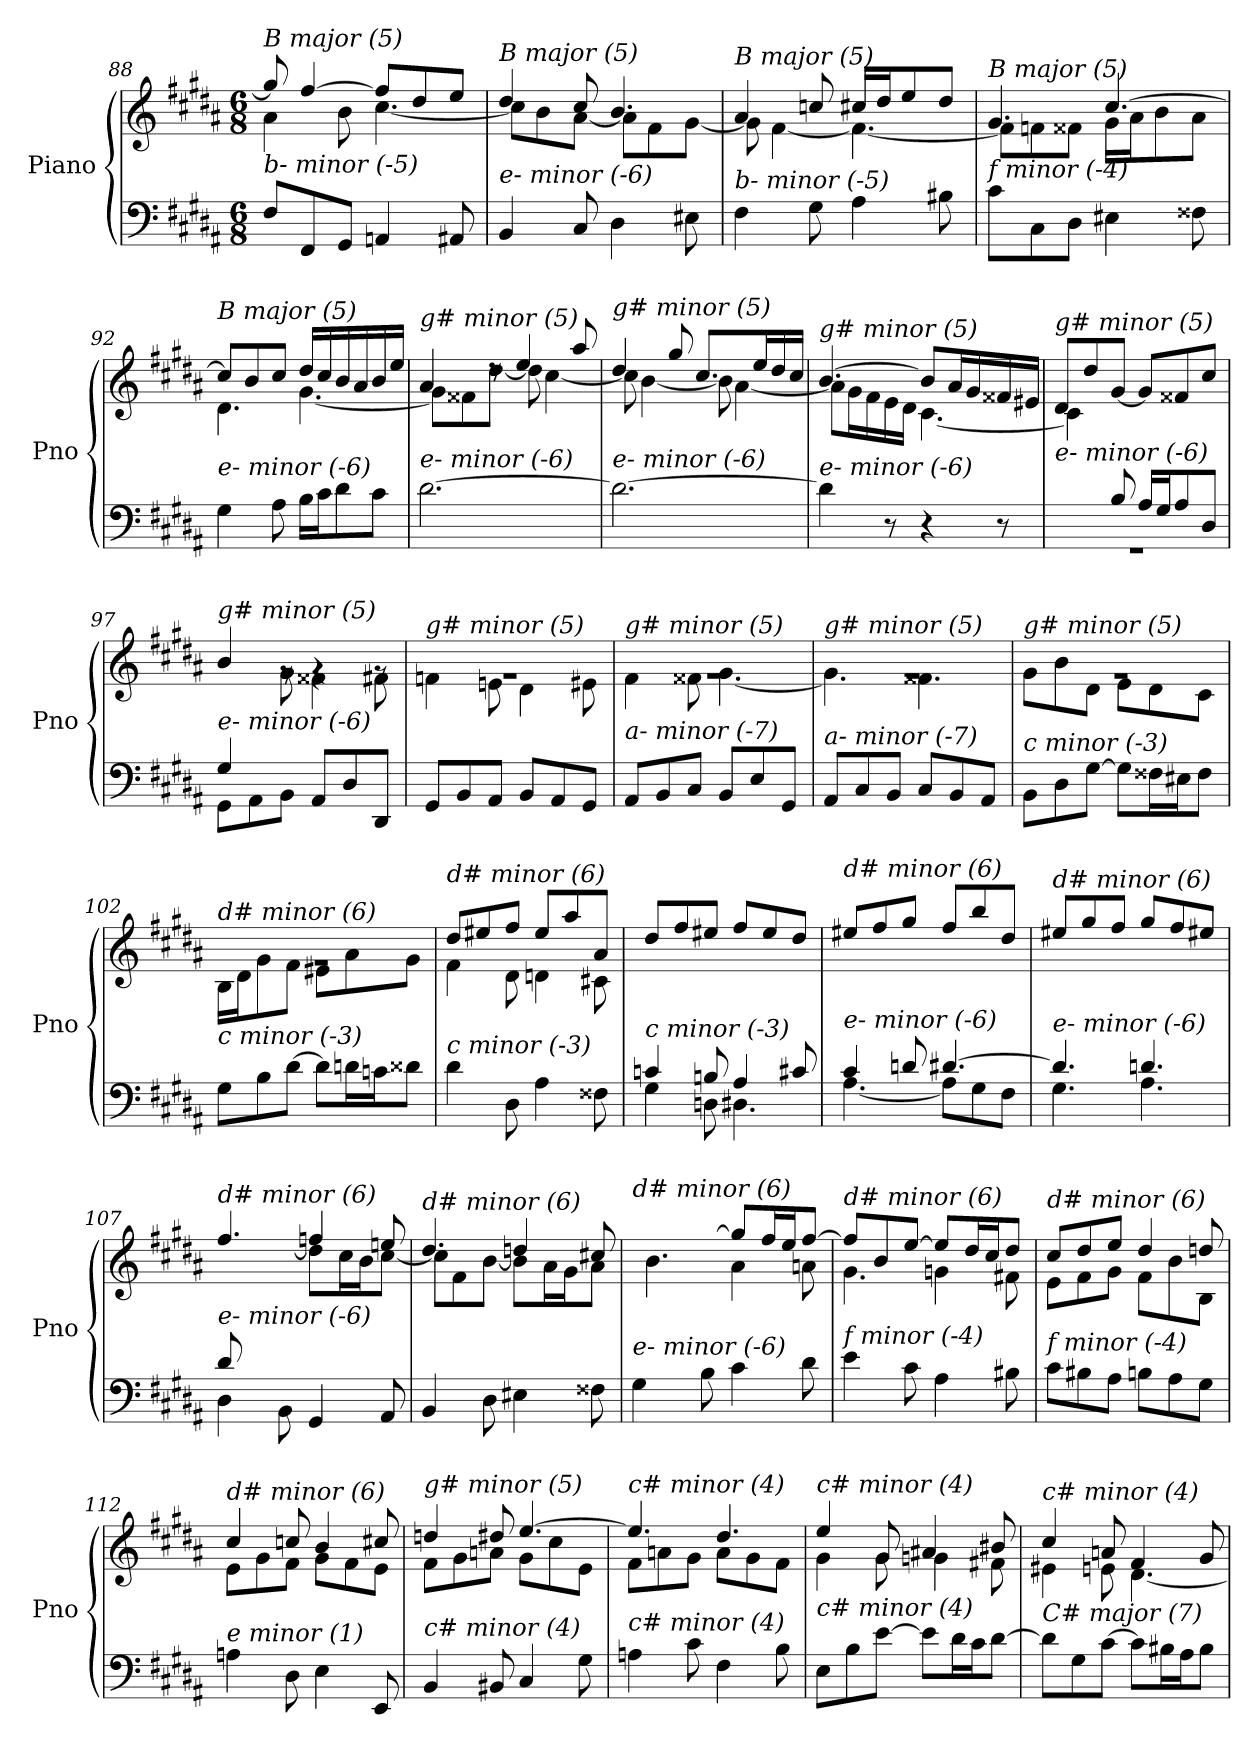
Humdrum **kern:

**kern	**kern
*part1	*part1
*staff2	*staff1
*I"Piano	*
*I'Pno	*
*clefF4	*clefG2
*k[f#c#g#d#a#]	*k[f#c#g#d#a#]
*M6/8	*M6/8
=88	=88
*	*^
!	!LO:TX:i:t=B major (5)	!
!LO:TX:i:t=b- minor (-5)	!	!
8F#/L	8gg#/]	4a#\
8FF#/	[4ff#/	.
8GG#/J	.	8b\
4AAn/	8ff#/L]	[4.cc#\
.	8dd#/	.
8AA#X/	8ee/J	.
=89	=89	=89
!	!LO:TX:i:t=B major (5)	!
!LO:TX:i:t=e- minor (-6)	!	!
4BB/	4dd#/	8cc#\L]
.	.	8b\
8C#/	8cc#/	[8a#\J
4D#\	4.b/	8a#\L]
.	.	8f#\
8E#Xi\	.	[8g#\J
=90	=90	=90
!	!LO:TX:i:t=B major (5)	!
!LO:TX:i:t=b- minor (-5)	!	!
4F#\	4a#/	8g#\]
.	.	[4f#\
8G#\	8ccnj/	.
4A#\	16cc#/LL	4.f#\_
.	16dd#/J	.
.	8ee/	.
8B#Xi\	8dd#/J	.
!!LO:PB:g=z	!!
=91	=91	=91
!	!LO:TX:i:t=B major (5)	!
!LO:TX:i:t=f minor (-4)	!	!
8c#\L	4.g#/	8f#\L]
8C#\	.	8fnj\
8D#\J	.	8f##X\J
4E#Xi\	[4.cc#/	16g#\LL
.	.	16a#\J
.	.	8b\
8F##X\	.	8a#\J
=92	=92	=92
!	!LO:TX:i:t=B major (5)	!
!LO:TX:i:t=e- minor (-6)	!	!
4G#\	8cc#/L]	4.d#\
.	8b/	.
8A#\	8cc#/J	.
16B\LL	16dd#/LL	[4.g#\
16c#\J	16cc#/	.
8d#\	16b/	.
.	16a#/	.
8c#\J	16b/	.
.	16ee/JJ	.
=93	=93	=93
!	!LO:TX:i:t=g# minor (5)	!
!LO:TX:i:t=e- minor (-6)	!	!
[2.d#\	4a#/	8g#\L]
.	.	8f##X\
.	8rdd	[8dd#\J
.	4ee/	8dd#\]
.	.	[4cc#\
.	8aa#/	.
=94	=94	=94
!	!LO:TX:i:t=g# minor (5)	!
!LO:TX:i:t=e- minor (-6)	!	!
2.d#\_	4dd#/	8cc#\]
.	.	[4b\
.	8gg#/	.
.	8.cc#/L	8b\]
.	.	[4a#\
.	16ee/L	.
.	16dd#/	.
.	16cc#/JJ	.
!!LO:LB:g=z	!!
=95	=95	=95
!	!LO:TX:i:t=g# minor (5)	!
!LO:TX:i:t=e- minor (-6)	!	!
4d#\]	[4.b/	8a#\L]
.	.	16g#\L
.	.	16f#\
8r	.	16e\
.	.	16d#\JJ
4r	8b/L]	[4.c#\
.	16a#/L	.
.	16g#/	.
8r	16f##X/	.
.	16e#Xi/JJ	.
=96	=96	=96
*^	*	*
!	!	!LO:TX:i:t=g# minor (5)	!
!LO:TX:i:t=e- minor (-6)	!	!	!
4ryy	2.rGG	8d#/L	4c#\]
.	.	8dd#/	.
8B/	.	[8g#/J	2ryy
16A#/LL	.	8g#/L]	.
16G#/J	.	.	.
8A#/	.	8f##X/	.
8D#/J	.	8cc#/J	.
=97	=97	=97	=97
!	!	!LO:TX:i:t=g# minor (5)	!
!LO:TX:i:t=e- minor (-6)	!	!	!
4G#/	8GG#\L	4b/	4ryy
.	8AA#\	.	.
2ryy	8BB\J	8rg	8g#\
.	8AA#/L	4rg	4f##X\
.	8D#/	.	.
.	8DD#/J	8rg	8f#X\
=98	=98	=98	=98
!	!	!LO:TX:i:t=g# minor (5)	!
!LO:TX:i:t=e- minor (-6)	!	!	!
*v	*v	*	*
8GG#/L	2.rg	4fnj\
8BB/	.	.
8AA#/J	.	8en\
8BB/L	.	4d#\
8AA#/	.	.
8GG#/J	.	8e#Xi\
=99	=99	=99
!	!LO:TX:i:t=g# minor (5)	!
!LO:TX:i:t=a- minor (-7)	!	!
8AA#/L	2.rg	4f#\
8BB/	.	.
8C#/J	.	8f##X\
8BB/L	.	[4.g#\
8E/	.	.
8GG#/J	.	.
=100	=100	=100
!	!LO:TX:i:t=g# minor (5)	!
!LO:TX:i:t=a- minor (-7)	!	!
8AA#/L	2.rg	4.g#\]
8C#/	.	.
8BB/J	.	.
8C#/L	.	4.f##X\
8BB/	.	.
8AA#/J	.	.
!!LO:LB:g=z	!!
=101	=101	=101
!	!LO:TX:i:t=g# minor (5)	!
!LO:TX:i:t=c minor (-3)	!	!
8BB\L	2.rg	8g#\L
8D#\	.	8b\
[8G#\J	.	8d#\J
8G#\L]	.	8e\L
16F##X\L	.	8d#\
16E#X\J	.	.
8F##\J	.	8c#\J
=102	=102	=102
!	!LO:TX:i:t=d# minor (6)	!
!LO:TX:i:t=c minor (-3)	!	!
8G#\L	2.rg	16B\LL
.	.	16d#\J
8B\	.	8g#\
[8d#\J	.	8f#\J
8d#\L]	.	8e#X\L
16dnj\L	.	8a#\
16cnj\J	.	.
8d##j\J	.	8g#\J
=103	=103	=103
!	!LO:TX:i:t=d# minor (6)	!
!LO:TX:i:t=c minor (-3)	!	!
4d#\	8dd#/L	4f#\
.	8ee#X/	.
8D#\	8ff#/J	8d#\
4A#\	8ee#/L	4dnj\
.	8aa#/	.
8F##X\	8a#/J	8c#X\
=104	=104	=104
*^	*	*
!	!	!LO:TX:i:t=d# minor (6)	!
!LO:TX:i:t=c minor (-3)	!	!	!
*	*	*v	*v
4cnj/	4G#\	8dd#/L
.	.	8ff#/
8Bn/	8Dnj\	8ee#X/J
4A#/	4.D#\	8ff#/L
.	.	8ee#/
8c#Xj/	.	8dd#/J
=105	=105	=105
!	!	!LO:TX:i:t=d# minor (6)
!LO:TX:i:t=e- minor (-6)	!	!
4c#/	[4.A#\	8ee#X/L
.	.	8ff#/
8dnj/	.	8gg#/J
[4.d#/	8A#\L]	8ff#/L
.	8G#\	8bb/
.	8F#\J	8dd#/J
!!LO:LB:g=z
=106	=106	=106
!	!	!LO:TX:i:t=d# minor (6)
!LO:TX:i:t=e- minor (-6)	!	!
4.d#/]	4.G#\	8ee#X/L
.	.	8gg#/
.	.	8ff#/J
4.dnj/	4.A#\	8gg#/L
.	.	8ff#/
.	.	8ee#X/J
=107	=107	=107
*	*	*^
!	!	!LO:TX:i:t=d# minor (6)	!
!LO:TX:i:t=e- minor (-6)	!	!	!
8d#/L	4D#\	4.ff#/	8ryy
2ryy	.	.	8a#\
.	8BB\	.	[8dd#\J
.	4GG#/	4ffnj/	8dd#\L]
.	.	.	16cc#\L
.	.	.	16b\J
8ryy	8AA#/	8een/	[8cc#\J
=108	=108	=108	=108
!	!	!LO:TX:i:t=d# minor (6)	!
!LO:TX:i:t=c minor (-3)	!	!	!
*v	*v	*	*
4BB/	4.dd#/	8cc#\L]
.	.	8f#\
8D#\	.	[8b\J
4E#Xi\	4ddnj/	8b\L]
.	.	16a#\L
.	.	16g#\J
8F##X\	8cc#X/	8a#\J
=109	=109	=109
!	!LO:TX:i:t=d# minor (6)	!
!LO:TX:i:t=e- minor (-6)	!	!
4G#\	8b/Lyy	4.b\
.	8dd#/	.
8B\	[8gg#/J	.
4c#\	8gg#/L]	4a#\
.	16ff#/L	.
.	16ee/J	.
8d#\	[8ff#/J	8an\
=110	=110	=110
!	!LO:TX:i:t=d# minor (6)	!
!LO:TX:i:t=f minor (-4)	!	!
4e\	8ff#/L]	4.g#\
.	8b/	.
8c#\	[8ee/J	.
4A#\	8ee/L]	4gnj\
.	16dd#/L	.
.	16cc#/J	.
8B#Xi\	8dd#/J	8f#X\
!!LO:LB:g=z	!!
=111	=111	=111
!	!LO:TX:i:t=d# minor (6)	!
!LO:TX:i:t=f minor (-4)	!	!
8c#\L	8cc#/L	8e\L
8B#Xi\	8dd#/	8f#\
8A#\J	8ee/J	8g#\J
8Bn\L	4dd#/	8f#\L
8A#\	.	8b\
8G#\J	8ddn/	8B\J
=112	=112	=112
!	!LO:TX:i:t=d# minor (6)	!
!LO:TX:i:t=e minor (1)	!	!
4An\	4cc#/	8e\L
.	.	8g#\
8D#\	8ccn/	8f#\J
4E\	4b/	8g#\L
.	.	8f#\
8EE/	8cc#X/	8e\J
=113	=113	=113
!	!LO:TX:i:t=g# minor (5)	!
!LO:TX:i:t=c# minor (4)	!	!
4BB/	4ddn/	8f#\L
.	.	8g#\
8BB#X/	8dd#X/	8an\J
4C#/	[4.ee/	8g#\L
.	.	8cc#\
8G#\	.	8e\J
=114	=114	=114
!	!LO:TX:i:t=c# minor (4)	!
!LO:TX:i:t=c# minor (4)	!	!
4An\	4.ee/]	8f#\L
.	.	8an\
8c#\	.	8g#\J
4F#\	4.dd#/	8a\L
.	.	8g#\
8B\	.	8f#\J
=115	=115	=115
!	!LO:TX:i:t=c# minor (4)	!
!LO:TX:i:t=c# minor (4)	!	!
8E\L	4ee/	4g#\
8B\	.	.
[8e\J	8g#/	8g#\
8e\L]	4a#X/	4gnj\
16d#\L	.	.
16c#\J	.	.
[8d#\J	8b#X/	8f#X\
!!LO:LB:g=z	!!
=116	=116	=116
!	!LO:TX:i:t=c# minor (4)	!
!LO:TX:i:t=C# major (7)	!	!
8d#\L]	4cc#/	4e#X\
8G#\	.	.
[8c#\J	8an/	8en\
8c#\L]	4f#/	[4.d#\
16B#X\L	.	.
16A#\J	.	.
8B#\J	8g#/	.
*	*v	*v
=	=
*-	*-
